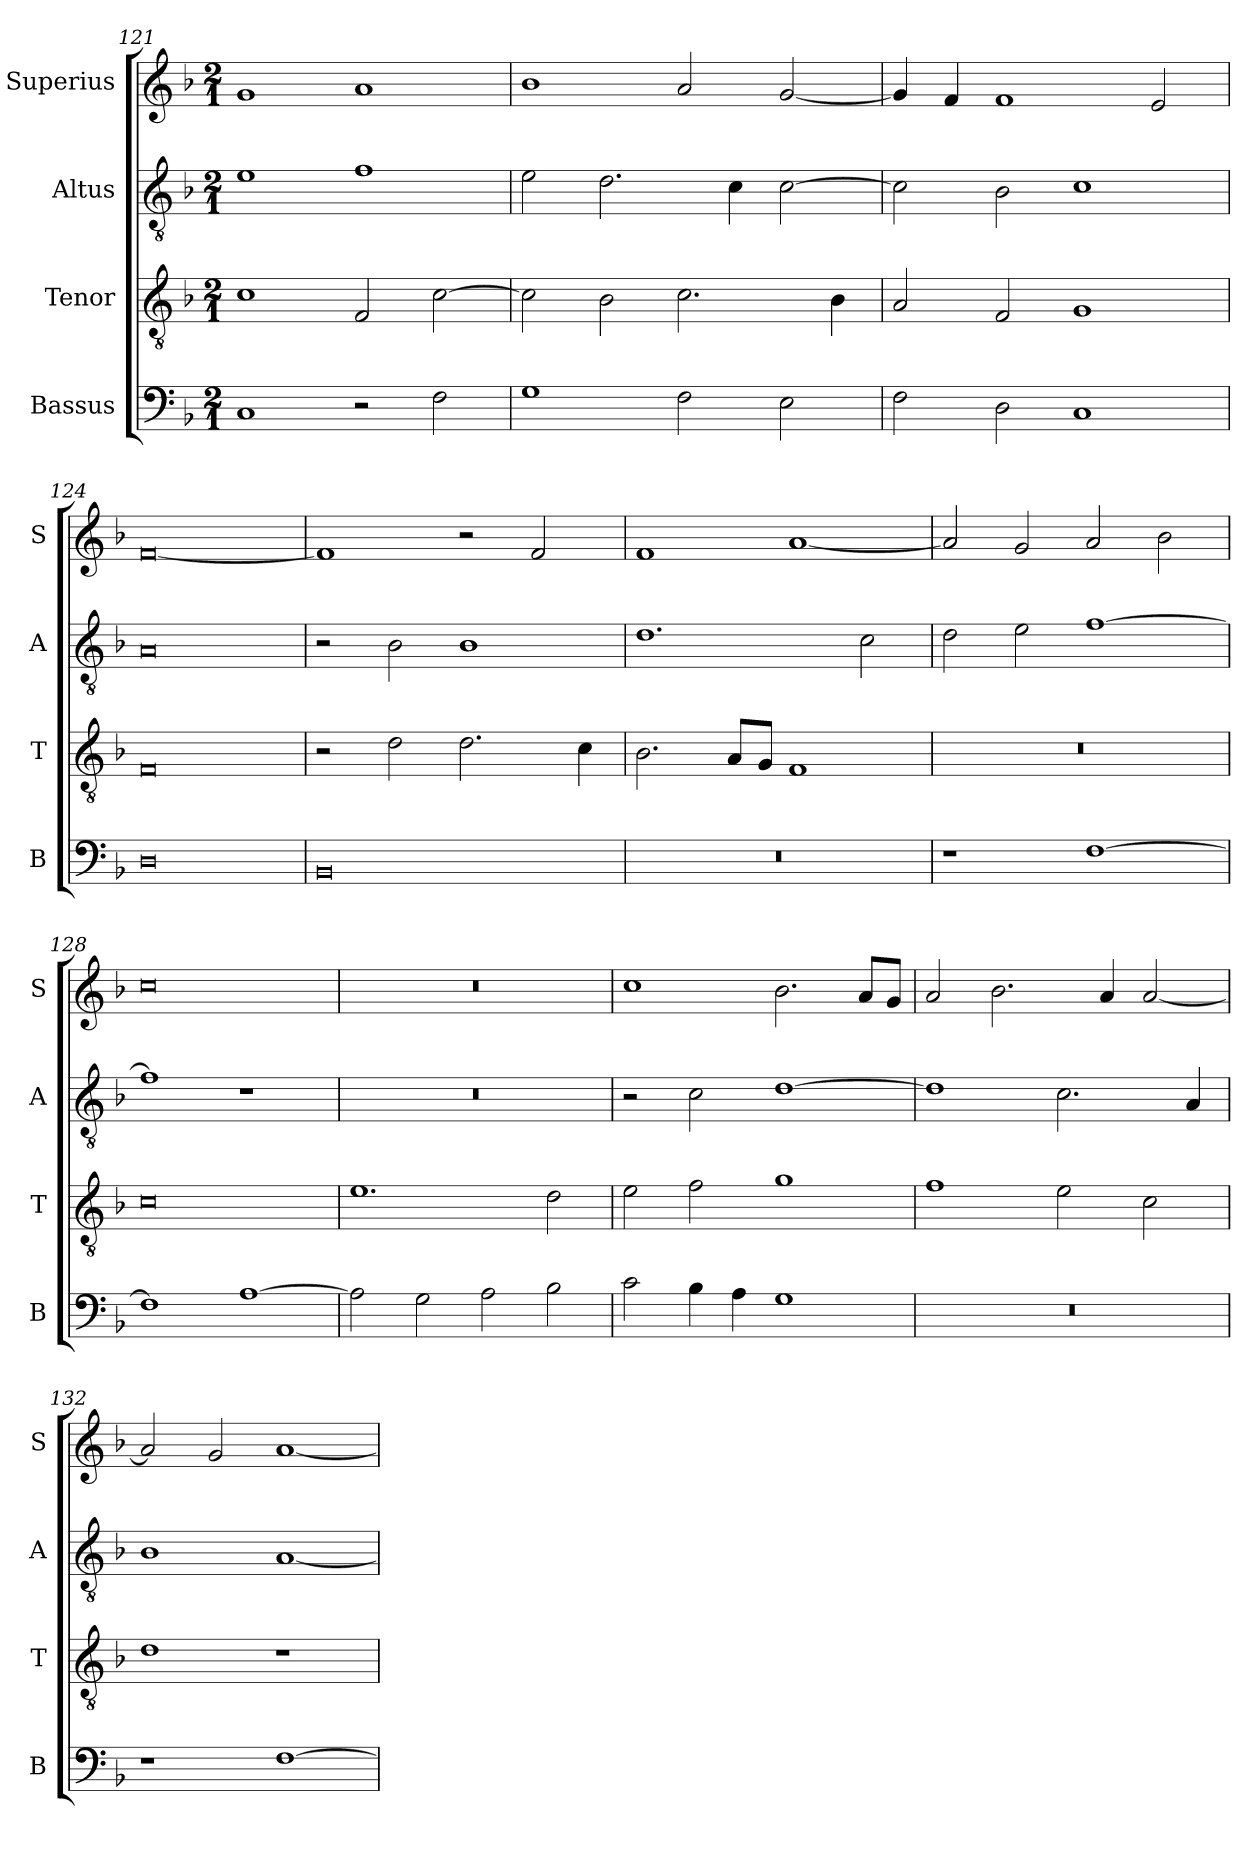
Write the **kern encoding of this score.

**kern	**kern	**kern	**kern
*part4	*part3	*part2	*part1
*staff4	*staff3	*staff2	*staff1
*I"Bassus	*I"Tenor	*I"Altus	*I"Superius
*I'B	*I'T	*I'A	*I'S
*clefF4	*clefGv2	*clefGv2	*clefG2
*k[b-]	*k[b-]	*k[b-]	*k[b-]
*M2/1	*M2/1	*M2/1	*M2/1
=121	=121	=121	=121
1C	1c	1e	1g
2r	2F/	1f	1a
2F\	[2c\	.	.
=122	=122	=122	=122
1G	2c\]	2e\	1b-
.	2B-\	2.d\	.
2F\	2.c\	.	2a/
.	.	4c\	.
2E\	.	[2c\	[2g/
.	4B-\	.	.
=123	=123	=123	=123
2F\	2A/	2c\]	4g/]
.	.	.	4f/
2D\	2F/	2B-\	1f
1C	1G	1c	.
.	.	.	2e/
=124	=124	=124	=124
0D	0F	0A	[0f
=125	=125	=125	=125
0BB-	2r	2r	1f]
.	2d\	2B-\	.
.	2.d\	1B-	2r
.	.	.	2f/
.	4c\	.	.
=126	=126	=126	=126
0r	2.B-\	1.d	1f
.	8A/L	.	.
.	8G/J	.	.
.	1F	.	[1a
.	.	2c\	.
=127	=127	=127	=127
1r	0r	2d\	2a/]
.	.	2e\	2g/
[1F	.	[1f	2a/
.	.	.	2b-\
=128	=128	=128	=128
1F]	0c	1f]	0cc
[1A	.	1r	.
=129	=129	=129	=129
2A\]	1.e	0r	0r
2G\	.	.	.
2A\	.	.	.
2B-\	2d\	.	.
=130	=130	=130	=130
2c\	2e\	2r	1cc
4B-\	2f\	2c\	.
4A\	.	.	.
1G	1g	[1d	2.b-\
.	.	.	8a/L
.	.	.	8g/J
=131	=131	=131	=131
0r	1f	1d]	2a/
.	.	.	2.b-\
.	2e\	2.c\	.
.	.	.	4a/
.	2c\	.	[2a/
.	.	4A/	.
=132	=132	=132	=132
1r	1d	1B-	2a/]
.	.	.	2g/
[1F	1r	[1A	[1a
=	=	=	=
*-	*-	*-	*-
